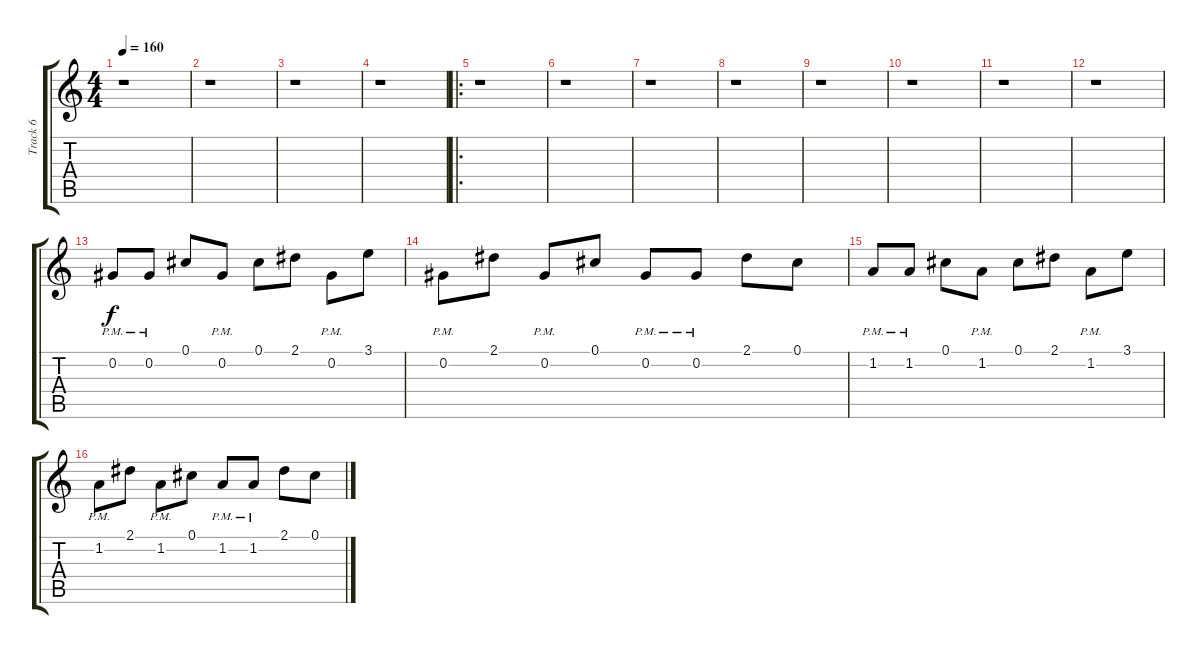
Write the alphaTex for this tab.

\track ("Track 6" "Track 6") {instrument distortionguitar}
\staff {score tabs}
\tuning (Db4 Ab3 E3 B2 Gb2 Db2) {hide}
\ts (4 4)
\tempo 160
\clef g2
\ks c
r.1{dy f} |
r.1 |
r.1 |
r.1 |
\ro
r.1 |
r.1 |
r.1 |
r.1 |
r.1 |
r.1 |
r.1 |
r.1 |
0.2{pm}.8 0.2{pm}.8 0.1.8 0.2{pm}.8 0.1.8 2.1.8 0.2{pm}.8 3.1.8 |
0.2{pm}.8 2.1.8 0.2{pm}.8 0.1.8 0.2{pm}.8 0.2{pm}.8 2.1.8 0.1.8 |
1.2{pm}.8 1.2{pm}.8 0.1.8 1.2{pm}.8 0.1.8 2.1.8 1.2{pm}.8 3.1.8 |
1.2{pm}.8 2.1.8 1.2{pm}.8 0.1.8 1.2{pm}.8 1.2{pm}.8 2.1.8 0.1.8
